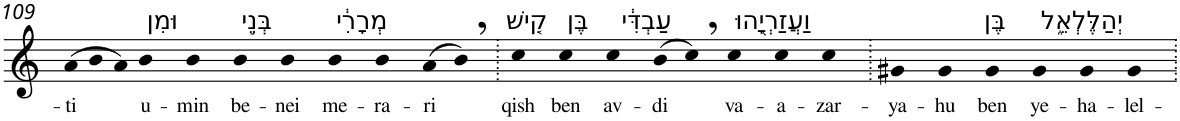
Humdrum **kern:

**kern	**text
*part1	*part1
*staff1	*staff1
*I"Piano	*
*I'Pno	*
!!LO:PB:g=z
*clefG2	*
*k[]	*
*Xtuplet	*
=109	=109
!	!LO:LY:b
(>12a	-ti
12b	.
12a)	.
!LO:TX:a:t=וּמִן	!
!	!LO:LY:b
4b	u-
!	!LO:LY:b
4b	-min
!LO:TX:a:t=בְּנֵ֣י	!
!	!LO:LY:b
4b	be-
!	!LO:LY:b
4b	-nei
!LO:TX:a:t=מְרָרִ֔י	!
!	!LO:LY:b
4b	me-
!	!LO:LY:b
4b	-ra-
!	!LO:LY:b
(>8a	-ri
8b,)	.
=110.	=110.
!LO:TX:a:t=קִ֚ישׁ	!
!	!LO:LY:b
4cc	qish
!LO:TX:a:t=בֶּן	!
!	!LO:LY:b
4cc	ben
!LO:TX:a:t=עַבְדִּ֔י	!
!	!LO:LY:b
4cc	av-
!	!LO:LY:b
(>8b	-di
8cc,)	.
!LO:TX:a:t=וַעֲזַרְיָ֖הוּ	!
!	!LO:LY:b
4cc	va-
!	!LO:LY:b
4cc	-a-
!	!LO:LY:b
4cc	-zar-
=111.	=111.
!	!LO:LY:b
4g#X	-ya-
!	!LO:LY:b
4g#	-hu
!LO:TX:a:t=בֶּן	!
!	!LO:LY:b
4g#	ben
!LO:TX:a:t=יְהַלֶּלְאֵ֑ל	!
!	!LO:LY:b
4g#	ye-
!	!LO:LY:b
4g#	-ha-
!	!LO:LY:b
4g#	-lel-
=.	=.
*-	*-
